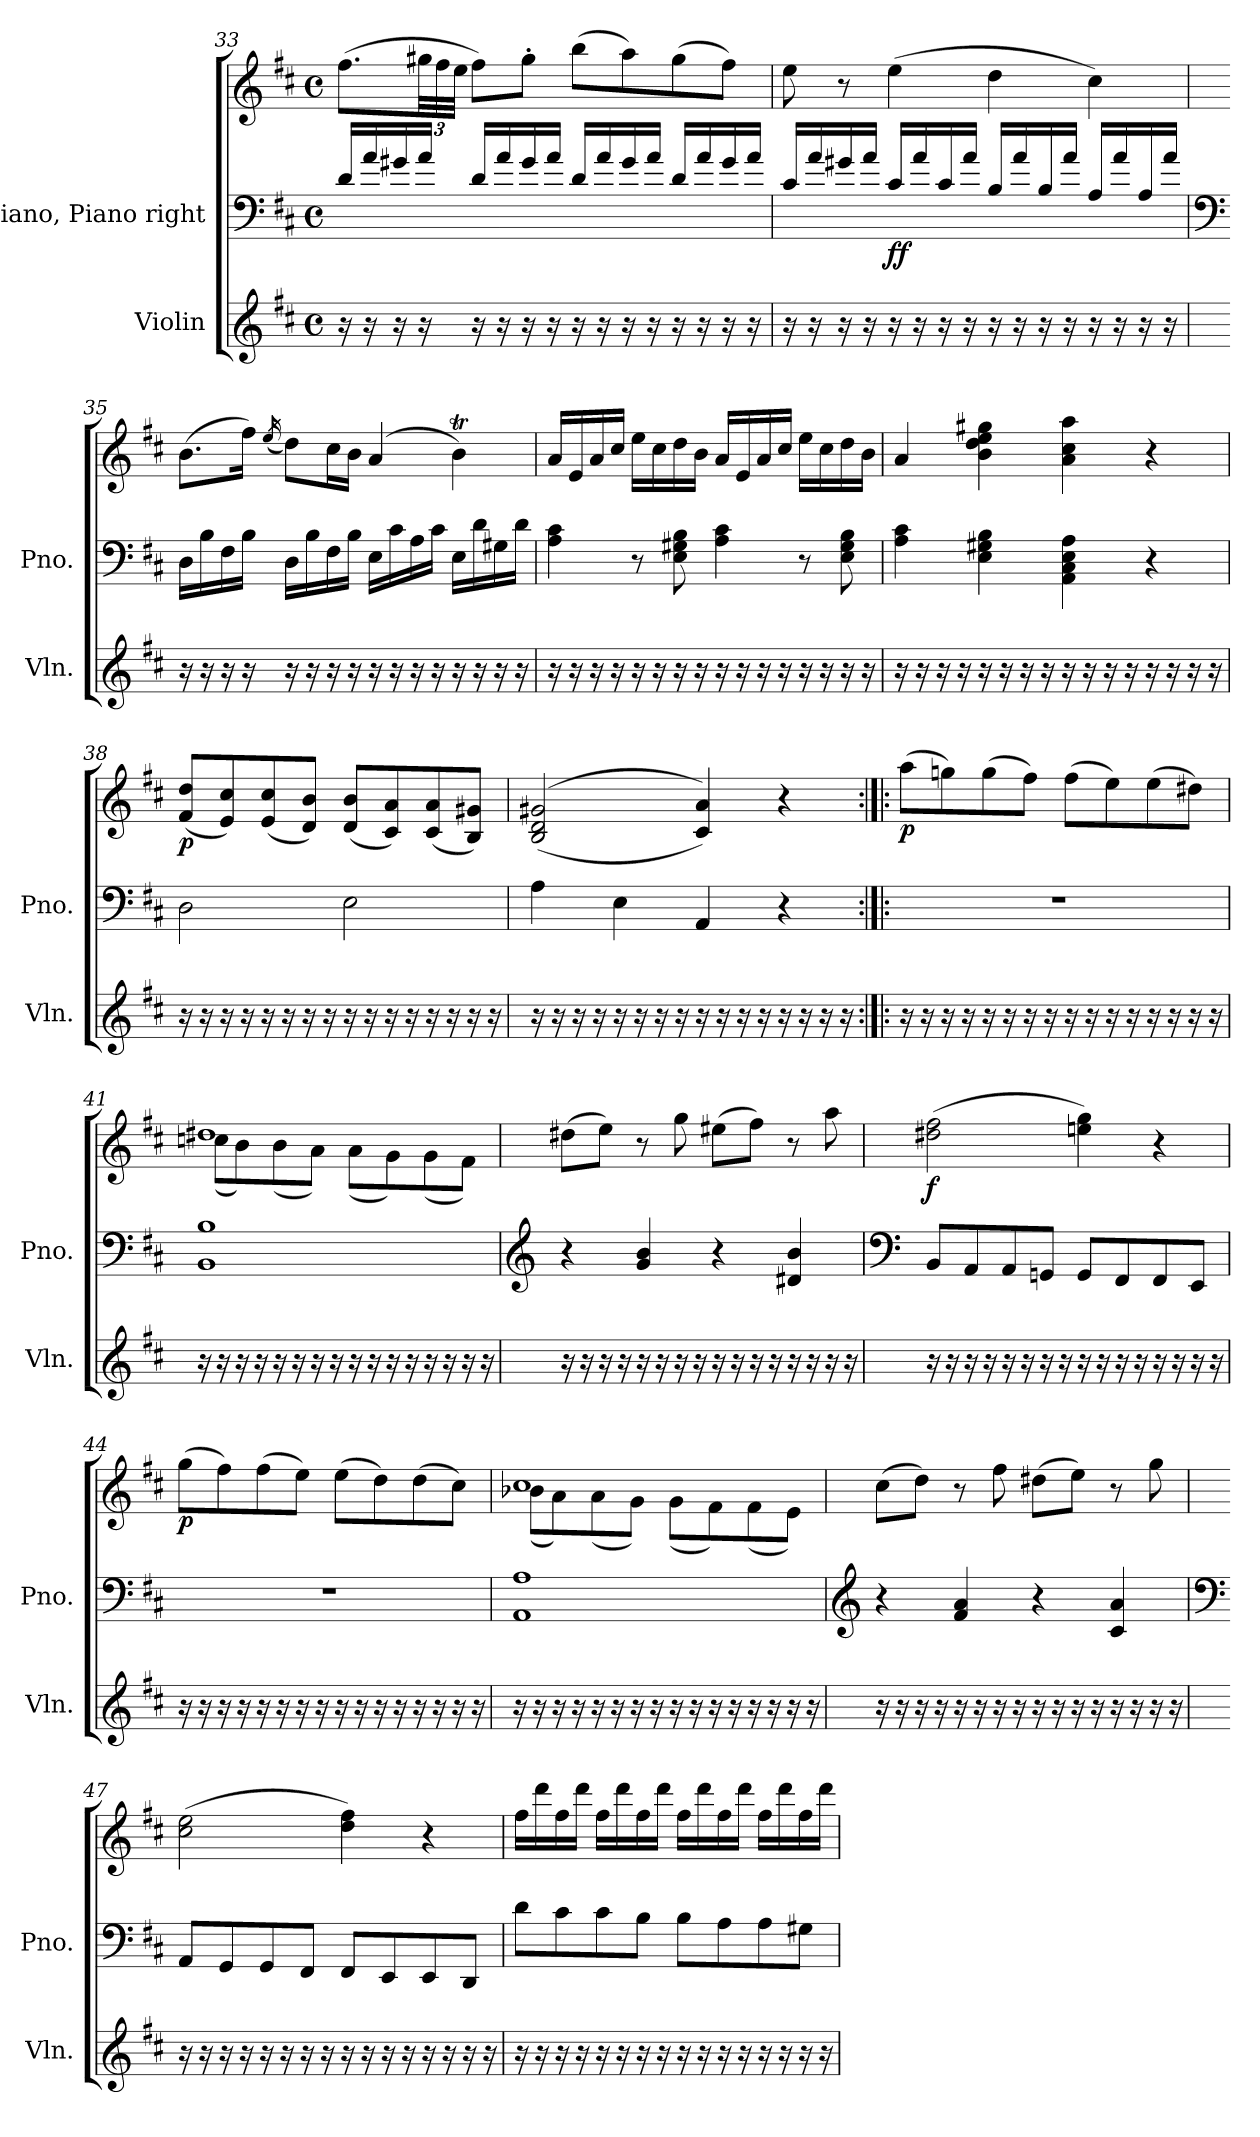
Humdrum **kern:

**kern	**kern	**kern	**dynam
*part2	*part1	*part1	*part1
*staff3	*staff2	*staff1	*staff1/2
*I"Violin	*I"Piano, Piano right	*	*
*I'Vln.	*I'Pno.	*	*
!!LO:PB:g=z
*clefG2	*clefF4	*clefG2	*
*k[f#c#]	*k[f#c#]	*k[f#c#]	*
*M4/4	*M4/4	*M4/4	*
*met(c)	*met(c)	*met(c)	*
=33	=33	=33	=33
16r	16d/LL	(>8.ff#\L	.
16r	16a/	.	.
16r	16g#X/	.	.
*	*	*Xbrackettup	*
16r	16a/JJ	48gg#X\LL	.
.	.	48ff#\	.
.	.	48ee\JJJ	.
16r	16d/LL	8ff#\L)	.
16r	16a/	.	.
16r	16g#/	8gg#'\J	.
16r	16a/JJ	.	.
16r	16d/LL	(>8bb\L	.
16r	16a/	.	.
16r	16g#/	8aa\)	.
16r	16a/JJ	.	.
16r	16d/LL	(>8gg#\	.
16r	16a/	.	.
16r	16g#/	8ff#\J)	.
16r	16a/JJ	.	.
=34	=34	=34	=34
16r	16c#/LL	8ee\	.
16r	16a/	.	.
16r	16g#X/	8r	.
16r	16a/JJ	.	.
!	!	!	!LO:DY:b=2
!	!	!	!LO:DY:n=1:b
16r	16c#/LL	(>4ee\	f f
16r	16a/	.	.
16r	16c#/	.	.
16r	16a/JJ	.	.
16r	16B/LL	4dd\	.
16r	16a/	.	.
16r	16B/	.	.
16r	16a/JJ	.	.
16r	16A/LL	4cc#\)	.
16r	16a/	.	.
16r	16A/	.	.
16r	16a/JJ	.	.
!!LO:LB:g=z
=35	=35	=35	=35
*	*clefF4	*	*
16r	16D\LL	(>8.b\L	.
16r	16B\	.	.
16r	16F#\	.	.
16r	16B\JJ	16ff#\Jk)	.
.	.	(<16qee/	.
16r	16D\LL	8dd\L)	.
16r	16B\	.	.
16r	16F#\	16cc#\L	.
16r	16B\JJ	16b\JJ	.
16r	16E\LL	(>4a/	.
16r	16c#\	.	.
16r	16A\	.	.
16r	16c#\JJ	.	.
16r	16E\LL	4bT\)	.
16r	16d\	.	.
16r	16G#X\	.	.
16r	16d\JJ	.	.
=36	=36	=36	=36
16r	4A\ 4c#\	16a/LL	.
16r	.	16e/	.
16r	.	16a/	.
16r	.	16cc#/JJ	.
16r	8r	16ee\LL	.
16r	.	16cc#\	.
16r	8E\ 8G#X\ 8B\	16dd\	.
16r	.	16b\JJ	.
16r	4A\ 4c#\	16a/LL	.
16r	.	16e/	.
16r	.	16a/	.
16r	.	16cc#/JJ	.
16r	8r	16ee\LL	.
16r	.	16cc#\	.
16r	8E\ 8G#\ 8B\	16dd\	.
16r	.	16b\JJ	.
!!LO:LB:g=z
=37	=37	=37	=37
16r	4A\ 4c#\	4a/	.
16r	.	.	.
16r	.	.	.
16r	.	.	.
16r	4E\ 4G#X\ 4B\	4b\ 4dd\ 4ee\ 4gg#X\	.
16r	.	.	.
16r	.	.	.
16r	.	.	.
16r	4AA\ 4C#\ 4E\ 4A\	4a\ 4cc#\ 4aa\	.
16r	.	.	.
16r	.	.	.
16r	.	.	.
16r	4r	4r	.
16r	.	.	.
16r	.	.	.
16r	.	.	.
=38	=38	=38	=38
!	!	!	!LO:DY:b
16r	2D\	(<8f#/ 8dd/L	p
16r	.	.	.
16r	.	8e/ 8cc#/)	.
16r	.	.	.
16r	.	(<8e/ 8cc#/	.
16r	.	.	.
16r	.	8d/ 8b/J)	.
16r	.	.	.
16r	2E\	(<8d/ 8b/L	.
16r	.	.	.
16r	.	8c#/ 8a/)	.
16r	.	.	.
16r	.	(<8c#/ 8a/	.
16r	.	.	.
16r	.	8B/ 8g#X/J)	.
16r	.	.	.
!!LO:LB:g=z
=39	=39	=39	=39
16r	4A\	(>(<2B/ 2d/ 2g#X/	.
16r	.	.	.
16r	.	.	.
16r	.	.	.
16r	4E\	.	.
16r	.	.	.
16r	.	.	.
16r	.	.	.
16r	4AA/	4c#/ 4a/))	.
16r	.	.	.
16r	.	.	.
16r	.	.	.
16r	4r	4r	.
16r	.	.	.
16r	.	.	.
16r	.	.	.
=40:|!|:	=40:|!|:	=40:|!|:	=40:|!|:
!	!	!	!LO:DY:b
16r	1r	(>8aa\L	p
16r	.	.	.
16r	.	8ggn\)	.
16r	.	.	.
16r	.	(>8gg\	.
16r	.	.	.
16r	.	8ff#\J)	.
16r	.	.	.
16r	.	(>8ff#\L	.
16r	.	.	.
16r	.	8ee\)	.
16r	.	.	.
16r	.	(>8ee\	.
16r	.	.	.
16r	.	8dd#X\J)	.
16r	.	.	.
!!LO:PB:g=z
=41	=41	=41	=41
*	*	*^	*
!	!	!	!	!LO:DY:b=2
!	!	!	!	!LO:DY:n=1:b
16r	1BB 1B	1dd#X	(<8ccn\L	fp fp
16r	.	.	.	.
16r	.	.	8b\)	.
16r	.	.	.	.
16r	.	.	(<8b\	.
16r	.	.	.	.
16r	.	.	8a\J)	.
16r	.	.	.	.
16r	.	.	(<8a\L	.
16r	.	.	.	.
16r	.	.	8g\)	.
16r	.	.	.	.
16r	.	.	(<8g\	.
16r	.	.	.	.
16r	.	.	8f#\J)	.
16r	.	.	.	.
*	*	*v	*v	*
=42	=42	=42	=42
*	*clefG2	*	*
16r	4r	(>8dd#X\L	.
16r	.	.	.
16r	.	8ee\J)	.
16r	.	.	.
16r	4g/ 4b/	8r	.
16r	.	.	.
16r	.	8gg\	.
16r	.	.	.
16r	4r	(>8ee#X\L	.
16r	.	.	.
16r	.	8ff#\J)	.
16r	.	.	.
16r	4d#X/ 4b/	8r	.
16r	.	.	.
16r	.	8aa\	.
16r	.	.	.
!!LO:LB:g=z
=43	=43	=43	=43
*	*clefF4	*	*
!	!	!	!LO:DY:b
16r	8BB/L	(>2dd#X\ 2ff#\	f
16r	.	.	.
16r	8AA/	.	.
16r	.	.	.
16r	8AA/	.	.
16r	.	.	.
16r	8GGn/J	.	.
16r	.	.	.
16r	8GG/L	4een\ 4gg\)	.
16r	.	.	.
16r	8FF#/	.	.
16r	.	.	.
16r	8FF#/	4r	.
16r	.	.	.
16r	8EE/J	.	.
16r	.	.	.
=44	=44	=44	=44
!	!	!	!LO:DY:b
16r	1r	(>8gg\L	p
16r	.	.	.
16r	.	8ff#\)	.
16r	.	.	.
16r	.	(>8ff#\	.
16r	.	.	.
16r	.	8ee\J)	.
16r	.	.	.
16r	.	(>8ee\L	.
16r	.	.	.
16r	.	8dd\)	.
16r	.	.	.
16r	.	(>8dd\	.
16r	.	.	.
16r	.	8cc#\J)	.
16r	.	.	.
!!LO:LB:g=z
=45	=45	=45	=45
*	*	*^	*
!	!	!	!	!LO:DY:b=2
!	!	!	!	!LO:DY:n=1:b
16r	1AA 1A	1cc#	(<8b-X\L	fp fp
16r	.	.	.	.
16r	.	.	8a\)	.
16r	.	.	.	.
16r	.	.	(<8a\	.
16r	.	.	.	.
16r	.	.	8g\J)	.
16r	.	.	.	.
16r	.	.	(<8g\L	.
16r	.	.	.	.
16r	.	.	8f#\)	.
16r	.	.	.	.
16r	.	.	(<8f#\	.
16r	.	.	.	.
16r	.	.	8e\J)	.
16r	.	.	.	.
*	*	*v	*v	*
=46	=46	=46	=46
*	*clefG2	*	*
16r	4r	(>8cc#\L	.
16r	.	.	.
16r	.	8dd\J)	.
16r	.	.	.
16r	4f#/ 4a/	8r	.
16r	.	.	.
16r	.	8ff#\	.
16r	.	.	.
16r	4r	(>8dd#X\L	.
16r	.	.	.
16r	.	8ee\J)	.
16r	.	.	.
16r	4c#/ 4a/	8r	.
16r	.	.	.
16r	.	8gg\	.
16r	.	.	.
!!LO:LB:g=z
=47	=47	=47	=47
*	*clefF4	*	*
16r	8AA/L	(>2cc#\ 2ee\	.
16r	.	.	.
16r	8GG/	.	.
16r	.	.	.
16r	8GG/	.	.
16r	.	.	.
16r	8FF#/J	.	.
16r	.	.	.
16r	8FF#/L	4dd\ 4ff#\)	.
16r	.	.	.
16r	8EE/	.	.
16r	.	.	.
16r	8EE/	4r	.
16r	.	.	.
16r	8DD/J	.	.
16r	.	.	.
=48	=48	=48	=48
16r	8d\L	16ff#\LL	.
16r	.	16ddd\	.
16r	8c#\	16ff#\	.
16r	.	16ddd\JJ	.
16r	8c#\	16ff#\LL	.
16r	.	16ddd\	.
16r	8B\J	16ff#\	.
16r	.	16ddd\JJ	.
16r	8B\L	16ff#\LL	.
16r	.	16ddd\	.
16r	8A\	16ff#\	.
16r	.	16ddd\JJ	.
16r	8A\	16ff#\LL	.
16r	.	16ddd\	.
16r	8G#X\J	16ff#\	.
16r	.	16ddd\JJ	.
=	=	=	=
*-	*-	*-	*-
